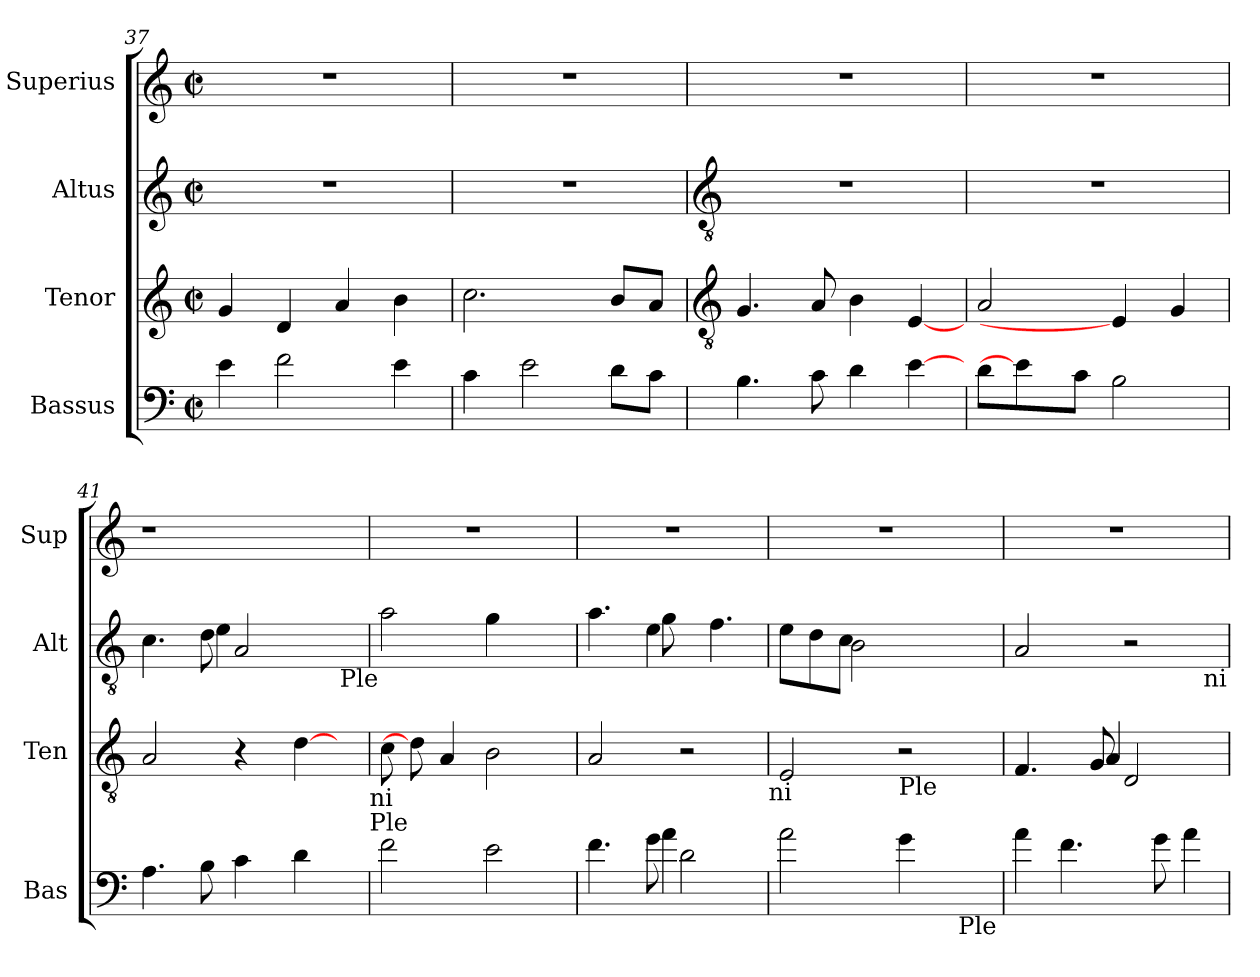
**kern	**kern	**kern	**kern
*part4	*part3	*part2	*part1
*staff4	*staff3	*staff2	*staff1
*I"Bassus	*I"Tenor	*I"Altus	*I"Superius
*I'Bas	*I'Ten	*I'Alt	*I'Sup
*clefF4	*clefG2	*clefG2	*clefG2
*ITrd7c12	*	*	*
*k[]	*k[]	*k[]	*k[]
*C:	*C:	*C:	*C:
*M2/2	*M2/2	*M2/2	*M2/2
*met(c|)	*met(c|)	*met(c|)	*met(c|)
=37	=37	=37	=37
4E\	4g/	1r	1r
2F\	4d/	.	.
.	4a/	.	.
4E\	4b\	.	.
=38	=38	=38	=38
4C\	2.cc\	1r	1r
2E\	.	.	.
8D\L	8b/L	.	.
8C\J	8a/J	.	.
!!LO:LB:g=z
=39	=39	=39	=39
*	*clefGv2	*clefGv2	*
!	!	!LO:N:vis=1	!
4.BB\	4.G/	1r	1r
8C\	8A/	.	.
4D\	4B\	.	.
[4E\	[4E/	.	.
=40	=40	=40	=40
!	!	!LO:N:vis=1	!
8D\L	2A/	1r	1r
4E\]	.	.	.
8C\J	.	.	.
2BB\	4E/]	.	.
.	4G/	.	.
=41	=41	=41	=41
*	*	*^	*
4.AA\	2A/	4.c\	4.ryy	1r
8BB\	.	8d\	4e\	.
4C\	4r	2A/	.	.
.	.	.	8ryy	.
4D\	[4d\	.	4.ryy	.
!	!	!LO:TX:b:t=Ple	!	!
8ryy	8ryy	8ryy	.	8ryy
*	*	*v	*v	*
!	!LO:TX:b:t=ni	!	!
!	!LO:TX:b:t=Ple	!	!
=42	=42	=42	=42
2F\	8c\	2a\	1r
.	8d\]	.	.
.	4A/	.	.
2E\	2B\	4g\	.
.	.	4ryy	.
=43	=43	=43	=43
*^	*	*^	*
4.F\	4.ryy	2A/	4.a\	4.ryy	1r
8G\	4A\	.	4e\	8g\	.
2D\	.	2r	.	2ryy	.
.	4.ryy	.	4.f\	.	.
!	!	!LO:TX:b:t=ni	!	!	!
!	!LO:TX:b:t=ni	!	!	!	!
*v	*v	*	*	*	*
=44	=44	=44	=44	=44
2A\	2E/	8e\L	4ryy	1r
.	.	8d\	.	.
.	.	8c\J	2B\	.
.	.	4ryy	.	.
!	!LO:TX:b:t=Ple	!	!	!
4G\	2r	.	.	.
.	.	4.ryy	.	.
!LO:TX:b:t=Ple	!	!	!	!
4ryy	.	.	4ryy	.
*	*	*v	*v	*
=45	=45	=45	=45
*	*^	*	*
4A\	4.F/	4.ryy	2A/	1r
4.F\	.	.	.	.
.	8G/	4A/	.	.
.	2D/	.	2r	.
8G\	.	4.ryy	.	.
4A\	.	.	.	.
*	*v	*v	*	*
!	!	!LO:TX:b:t=ni	!
=	=	=	=
*-	*-	*-	*-
